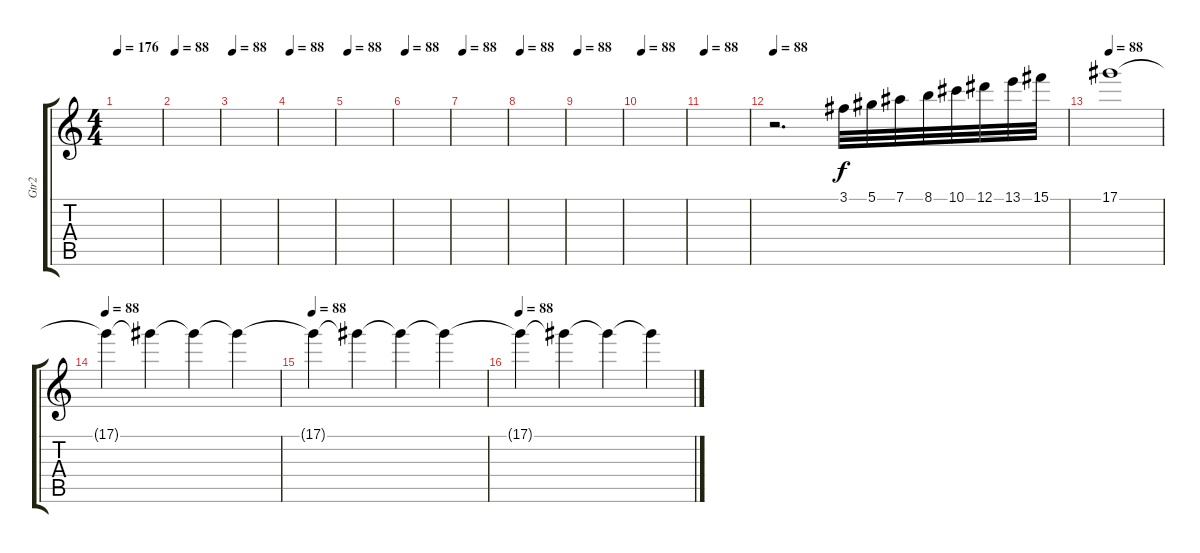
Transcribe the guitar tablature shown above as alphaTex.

\track ("Gtr2" "Gtr2") {instrument overdrivenguitar}
\staff {score tabs}
\tuning (Eb4 Bb3 Gb3 Db3 Ab2 Eb2) {hide}
\ts (4 4)
\tempo 176
\tempo 88
\tempo 176
\clef g2
\ks c
|
\tempo 88
|
\tempo 88
|
\tempo 88
|
\tempo 88
|
\tempo 88
|
\tempo 88
|
\tempo 88
|
\tempo 88
|
\tempo 88
|
\tempo 88
|
\tempo 88
r.2{d} 3.1.32{volume 14 instrument stringensemble1} 5.1.32 7.1.32 8.1.32 10.1.32 12.1.32 13.1.32 15.1.32 |
\tempo 88
17.1.1 |
\tempo 88
17.1{t}.4 17.1{t}.4{volume 13} 17.1{t}.4{volume 12} 17.1{t}.4{volume 11} |
\tempo 88
17.1{t}.4{volume 10} 17.1{t}.4{volume 9} 17.1{t}.4{volume 8} 17.1{t}.4{volume 7} |
\tempo 88
17.1{t}.4{volume 6} 17.1{t}.4{volume 6} 17.1{t}.4{volume 5} 17.1{t}.4{volume 4}
